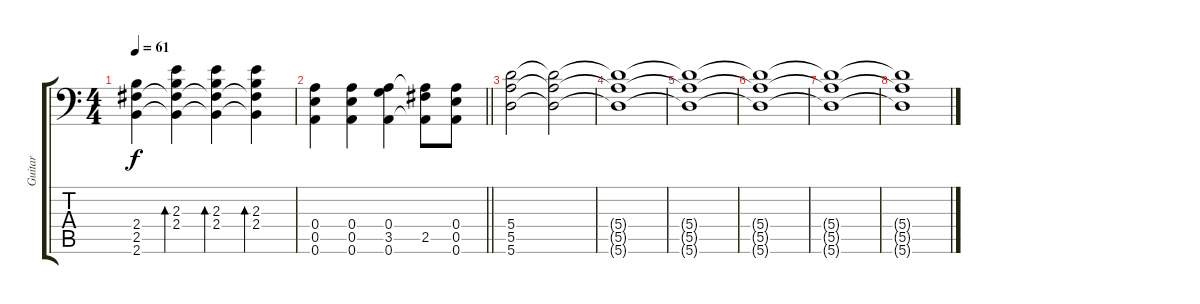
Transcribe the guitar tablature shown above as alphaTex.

\track ("Guitar" "Guitar") {instrument distortionguitar}
\staff {score tabs}
\tuning (B3 Gb3 D3 A2 E2 A1) {hide}
\ts (4 4)
\tempo 61
\clef f4
\ks c
(2.4 2.5 2.6).4{dy f} (2.3 2.4 2.5{t} 2.6{t}).4{bd 60} (2.3 2.4 2.5{t} 2.6{t}).4{bd 60} (2.3 2.4 2.5{t} 2.6{t}).4{bd 60} |
\barLineRight lightlight
(0.4 0.5 0.6).4 (0.4 0.5 0.6).4 (0.4 3.5 0.6).4 (0.4{t} 2.5 0.6{t}).8 (0.4 0.5 0.6).8 |
\section ("" "")
(5.4 5.5 5.6).2 (5.4{t} 5.5{t} 5.6{t}).2{volume 0} |
(5.4{t} 5.5{t} 5.6{t}).1 |
(5.4{t} 5.5{t} 5.6{t}).1 |
(5.4{t} 5.5{t} 5.6{t}).1 |
(5.4{t} 5.5{t} 5.6{t}).1 |
(5.4{t} 5.5{t} 5.6{t}).1
